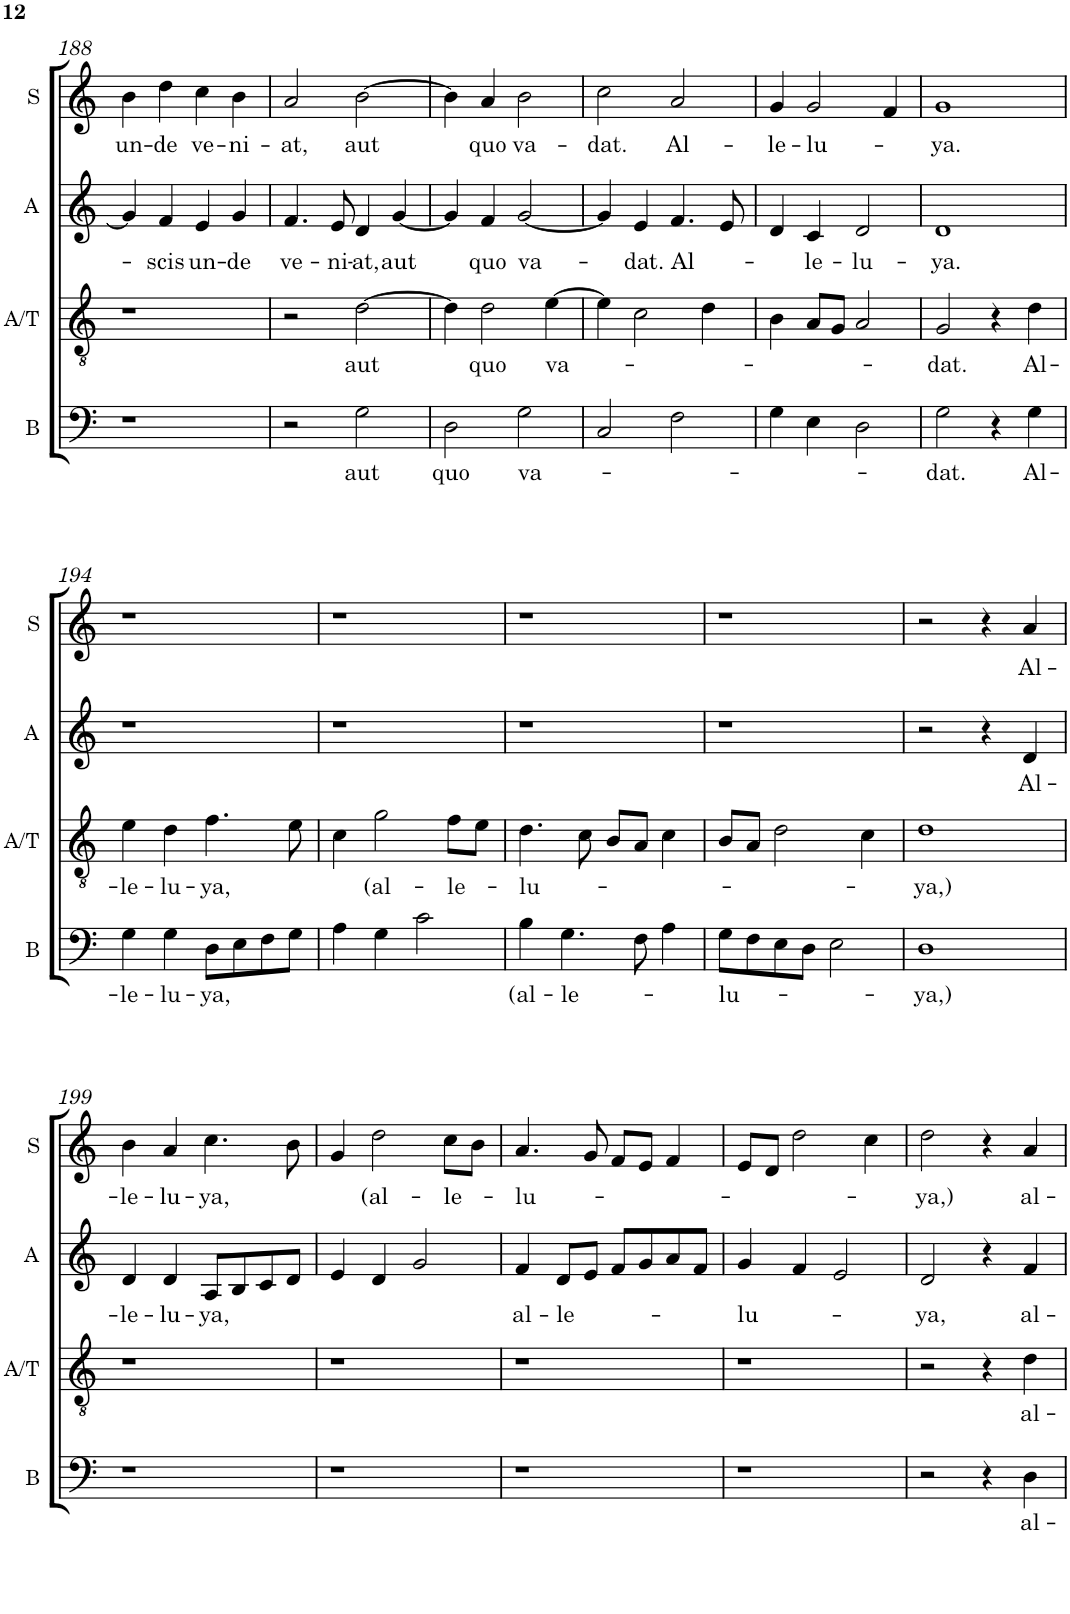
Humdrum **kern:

**kern	**text	**kern	**text	**kern	**text	**kern	**text
*part4	*part4	*part3	*part3	*part2	*part2	*part1	*part1
*staff4	*staff4	*staff3	*staff3	*staff2	*staff2	*staff1	*staff1
*I"B	*	*I"A/T	*	*I"A	*	*I"S	*
*I'B	*	*I'A/T	*	*I'A	*	*I'S	*
!!LO:PB:g=z
*clefF4	*	*clefGv2	*	*clefG2	*	*clefG2	*
*	*	*	*	*Trd4c7	*	*	*
*k[]	*	*k[]	*	*k[]	*	*k[]	*
*M2/2	*	*M2/2	*	*M2/2	*	*M2/2	*
*met(c|)	*	*met(c|)	*	*met(c|)	*	*met(c|)	*
=188	=188	=188	=188	=188	=188	=188	=188
!	!	!	!	!	!	!	!LO:LY:b
1r	.	1r	.	4g/]	.	4b\	un-
!	!	!	!	!	!LO:LY:b	!	!LO:LY:b
.	.	.	.	4f/	-scis	4dd\	-de
!	!	!	!	!	!LO:LY:b	!	!LO:LY:b
.	.	.	.	4e/	un-	4cc\	ve-
!	!	!	!	!	!LO:LY:b	!	!LO:LY:b
.	.	.	.	4g/	-de	4b\	-ni-
=189	=189	=189	=189	=189	=189	=189	=189
!	!	!	!	!	!LO:LY:b	!	!LO:LY:b
2r	.	2r	.	4.f/	ve-	2a/	-at,
!	!	!	!	!	!LO:LY:b	!	!
.	.	.	.	8e/	-ni-	.	.
!	!LO:LY:b	!	!LO:LY:b	!	!LO:LY:b	!	!LO:LY:b
2G\	aut	[2d\	aut	4d/	-at,	[2b\	aut
!	!	!	!	!	!LO:LY:b	!	!
.	.	.	.	[4g/	aut	.	.
=190	=190	=190	=190	=190	=190	=190	=190
!	!LO:LY:b	!	!	!	!	!	!
2D\	quo	4d\]	.	4g/]	.	4b\]	.
!	!	!	!LO:LY:b	!	!LO:LY:b	!	!LO:LY:b
.	.	2d\	quo	4f/	quo	4a/	quo
!	!LO:LY:b	!	!	!	!LO:LY:b	!	!LO:LY:b
2G\	va-	.	.	[2g/	va-	2b\	va-
!	!	!	!LO:LY:b	!	!	!	!
.	.	[4e\	va-	.	.	.	.
=191	=191	=191	=191	=191	=191	=191	=191
!	!	!	!	!	!	!	!LO:LY:b
2C/	.	4e\]	.	4g/]	.	2cc\	-dat.
!	!	!	!	!	!LO:LY:b	!	!
.	.	2c\	.	4e/	-dat.	.	.
!	!	!	!	!	!LO:LY:b	!	!LO:LY:b
2F\	.	.	.	4.f/	Al-	2a/	Al-
.	.	4d\	.	.	.	.	.
.	.	.	.	8e/	.	.	.
=192	=192	=192	=192	=192	=192	=192	=192
!	!	!	!	!	!	!	!LO:LY:b
4G\	.	4B\	.	4d/	.	4g/	-le-
!	!	!	!	!	!LO:LY:b	!	!LO:LY:b
4E\	.	8A/L	.	4c/	-le-	2g/	-lu-
.	.	8G/J	.	.	.	.	.
!	!	!	!	!	!LO:LY:b	!	!
2D\	.	2A/	.	2d/	-lu-	.	.
.	.	.	.	.	.	4f/	.
=193	=193	=193	=193	=193	=193	=193	=193
!	!LO:LY:b	!	!LO:LY:b	!	!LO:LY:b	!	!LO:LY:b
2G\	-dat.	2G/	-dat.	1d	-ya.	1g	-ya.
4r	.	4r	.	.	.	.	.
!	!LO:LY:b	!	!LO:LY:b	!	!	!	!
4G\	Al-	4d\	Al-	.	.	.	.
!!LO:LB:g=z
=194	=194	=194	=194	=194	=194	=194	=194
!	!LO:LY:b	!	!LO:LY:b	!	!	!	!
4G\	-le-	4e\	-le-	1r	.	1r	.
!	!LO:LY:b	!	!LO:LY:b	!	!	!	!
4G\	-lu-	4d\	lu-	.	.	.	.
!	!LO:LY:b	!	!LO:LY:b	!	!	!	!
8D\L	-ya,	4.f\	-ya,	.	.	.	.
8E\	.	.	.	.	.	.	.
8F\	.	.	.	.	.	.	.
8G\J	.	8e\	.	.	.	.	.
=195	=195	=195	=195	=195	=195	=195	=195
4A\	.	4c\	.	1r	.	1r	.
!	!	!	!LO:LY:b	!	!	!	!
4G\	.	2g\	(al-	.	.	.	.
2c\	.	.	.	.	.	.	.
!	!	!	!LO:LY:b	!	!	!	!
.	.	8f\L	-le-	.	.	.	.
.	.	8e\J	.	.	.	.	.
=196	=196	=196	=196	=196	=196	=196	=196
!	!LO:LY:b	!	!LO:LY:b	!	!	!	!
4B\	(al-	4.d\	-lu-	1r	.	1r	.
!	!LO:LY:b	!	!	!	!	!	!
4.G\	-le-	.	.	.	.	.	.
.	.	8c\	.	.	.	.	.
.	.	8B/L	.	.	.	.	.
8F\	.	8A/J	.	.	.	.	.
4A\	.	4c\	.	.	.	.	.
=197	=197	=197	=197	=197	=197	=197	=197
!	!LO:LY:b	!	!	!	!	!	!
8G\L	-lu-	8B/L	.	1r	.	1r	.
8F\	.	8A/J	.	.	.	.	.
8E\	.	2d\	.	.	.	.	.
8D\J	.	.	.	.	.	.	.
2E\	.	.	.	.	.	.	.
.	.	4c\	.	.	.	.	.
=198	=198	=198	=198	=198	=198	=198	=198
!	!LO:LY:b	!	!LO:LY:b	!	!	!	!
1D	-ya,)	1d	-ya,)	2r	.	2r	.
.	.	.	.	4r	.	4r	.
!	!	!	!	!	!LO:LY:b	!	!LO:LY:b
.	.	.	.	4d/	Al-	4a/	Al-
!!LO:LB:g=z
=199	=199	=199	=199	=199	=199	=199	=199
!	!	!	!	!	!LO:LY:b	!	!LO:LY:b
1r	.	1r	.	4d/	-le-	4b\	-le-
!	!	!	!	!	!LO:LY:b	!	!LO:LY:b
.	.	.	.	4d/	-lu-	4a/	lu-
!	!	!	!	!	!LO:LY:b	!	!LO:LY:b
.	.	.	.	8A/L	-ya,	4.cc\	-ya,
.	.	.	.	8B/	.	.	.
.	.	.	.	8c/	.	.	.
.	.	.	.	8d/J	.	8b\	.
=200	=200	=200	=200	=200	=200	=200	=200
1r	.	1r	.	4e/	.	4g/	.
!	!	!	!	!	!	!	!LO:LY:b
.	.	.	.	4d/	.	2dd\	(al-
.	.	.	.	2g/	.	.	.
!	!	!	!	!	!	!	!LO:LY:b
.	.	.	.	.	.	8cc\L	-le-
.	.	.	.	.	.	8b\J	.
=201	=201	=201	=201	=201	=201	=201	=201
!	!	!	!	!	!LO:LY:b	!	!LO:LY:b
1r	.	1r	.	4f/	al-	4.a/	-lu-
!	!	!	!	!	!LO:LY:b	!	!
.	.	.	.	8d/L	-le-	.	.
.	.	.	.	8e/J	.	8g/	.
.	.	.	.	8f/L	.	8f/L	.
.	.	.	.	8g/	.	8e/J	.
.	.	.	.	8a/	.	4f/	.
.	.	.	.	8f/J	.	.	.
=202	=202	=202	=202	=202	=202	=202	=202
!	!	!	!	!	!LO:LY:b	!	!
1r	.	1r	.	4g/	-lu-	8e/L	.
.	.	.	.	.	.	8d/J	.
.	.	.	.	4f/	.	2dd\	.
.	.	.	.	2e/	.	.	.
.	.	.	.	.	.	4cc\	.
=203	=203	=203	=203	=203	=203	=203	=203
!	!	!	!	!	!LO:LY:b	!	!LO:LY:b
2r	.	2r	.	2d/	-ya,	2dd\	-ya,)
4r	.	4r	.	4r	.	4r	.
!	!LO:LY:b	!	!LO:LY:b	!	!LO:LY:b	!	!LO:LY:b
4D\	al-	4d\	al-	4f/	al-	4a/	al-
=	=	=	=	=	=	=	=
*-	*-	*-	*-	*-	*-	*-	*-
